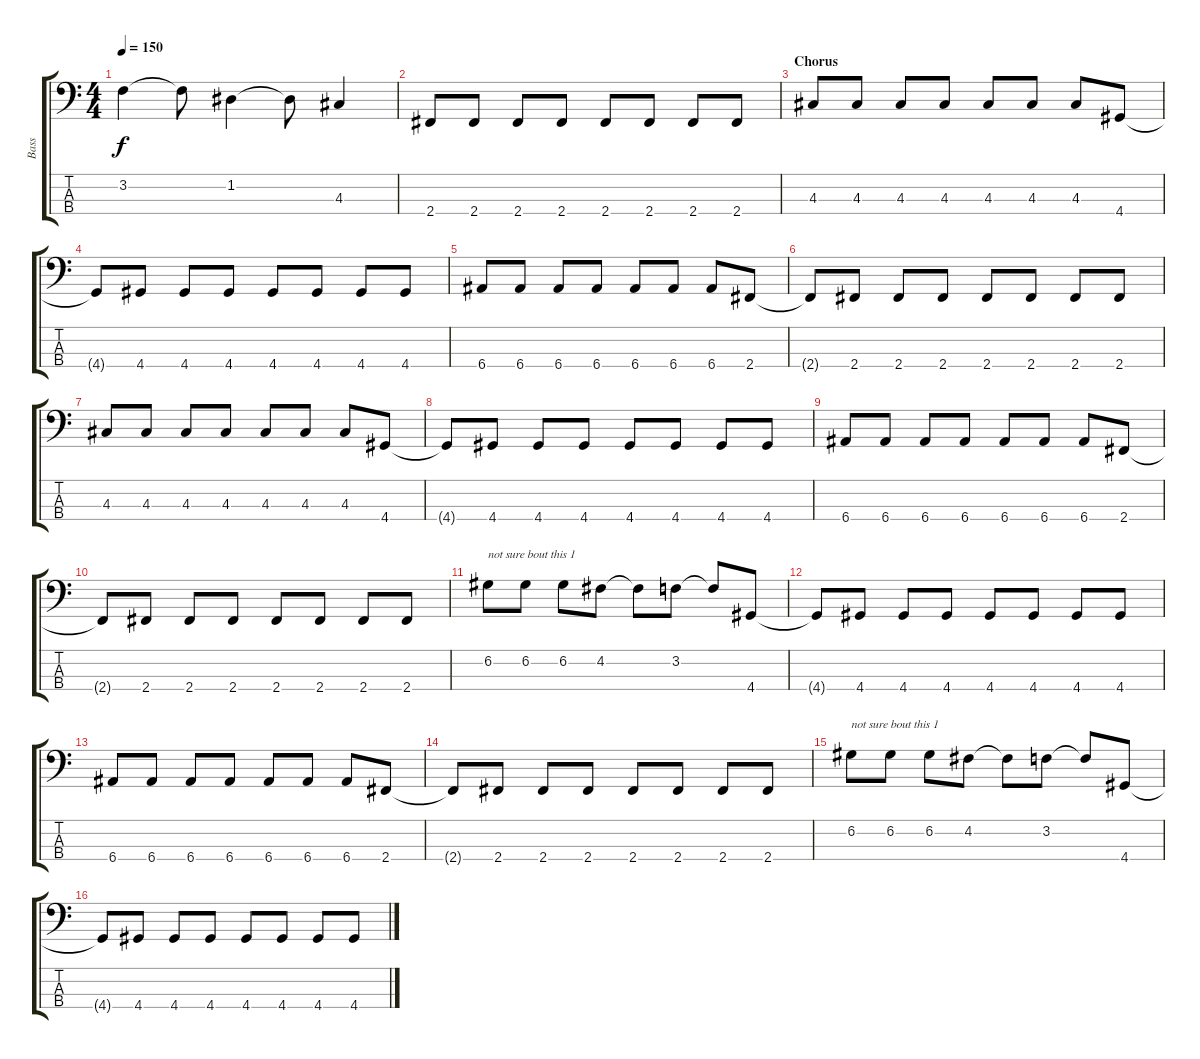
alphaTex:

\track ("Bass" "Bass") {instrument electricbassfinger}
\staff {score tabs}
\tuning (G2 D2 A1 E1) {hide}
\ts (4 4)
\tempo 150
\clef f4
\ks c
3.2.4{dy f} 3.2{t}.8 1.2.4 1.2{t}.8 4.3.4 |
2.4.8 2.4.8 2.4.8 2.4.8 2.4.8 2.4.8 2.4.8 2.4.8 |
\section ("" "Chorus")
4.3.8 4.3.8 4.3.8 4.3.8 4.3.8 4.3.8 4.3.8 4.4.8 |
4.4{t}.8 4.4.8 4.4.8 4.4.8 4.4.8 4.4.8 4.4.8 4.4.8 |
6.4.8 6.4.8 6.4.8 6.4.8 6.4.8 6.4.8 6.4.8 2.4.8 |
2.4{t}.8 2.4.8 2.4.8 2.4.8 2.4.8 2.4.8 2.4.8 2.4.8 |
4.3.8 4.3.8 4.3.8 4.3.8 4.3.8 4.3.8 4.3.8 4.4.8 |
4.4{t}.8 4.4.8 4.4.8 4.4.8 4.4.8 4.4.8 4.4.8 4.4.8 |
6.4.8 6.4.8 6.4.8 6.4.8 6.4.8 6.4.8 6.4.8 2.4.8 |
2.4{t}.8 2.4.8 2.4.8 2.4.8 2.4.8 2.4.8 2.4.8 2.4.8 |
6.2.8{txt "not sure bout this 1"} 6.2.8 6.2.8 4.2.8 4.2{t}.8 3.2.8 3.2{t}.8 4.4.8 |
4.4{t}.8 4.4.8 4.4.8 4.4.8 4.4.8 4.4.8 4.4.8 4.4.8 |
6.4.8 6.4.8 6.4.8 6.4.8 6.4.8 6.4.8 6.4.8 2.4.8 |
2.4{t}.8 2.4.8 2.4.8 2.4.8 2.4.8 2.4.8 2.4.8 2.4.8 |
6.2.8{txt "not sure bout this 1"} 6.2.8 6.2.8 4.2.8 4.2{t}.8 3.2.8 3.2{t}.8 4.4.8 |
4.4{t}.8 4.4.8 4.4.8 4.4.8 4.4.8 4.4.8 4.4.8 4.4.8
